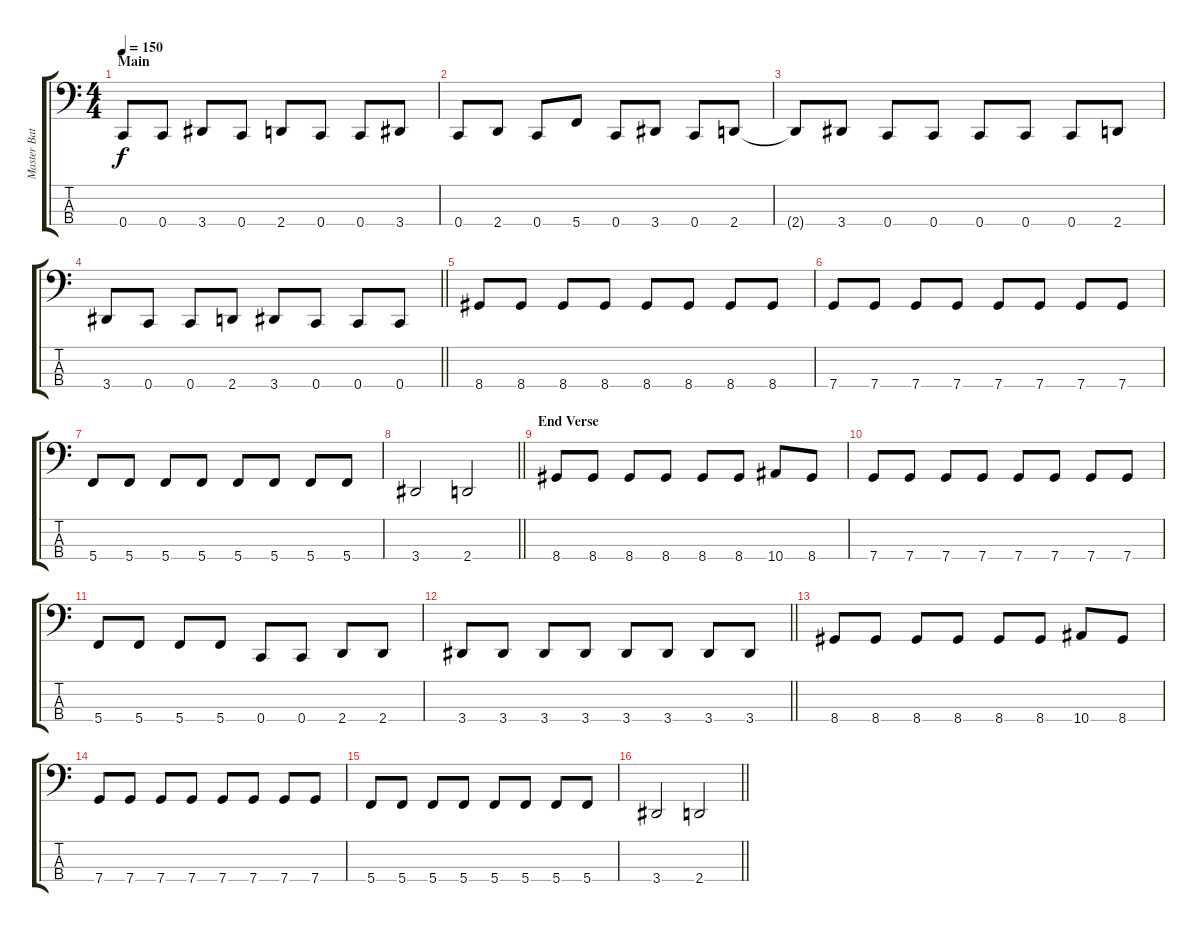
\track ("Master Bates" "Master Bat") {instrument electricbassfinger}
\staff {score tabs}
\tuning (F2 C2 G1 C1) {hide}
\ts (4 4)
\section ("" "Main")
\tempo 150
\clef f4
\ks c
0.4.8{dy f} 0.4.8 3.4.8 0.4.8 2.4.8 0.4.8 0.4.8 3.4.8 |
0.4.8 2.4.8 0.4.8 5.4.8 0.4.8 3.4.8 0.4.8 2.4.8 |
2.4{t}.8 3.4.8 0.4.8 0.4.8 0.4.8 0.4.8 0.4.8 2.4.8 |
\barLineRight lightlight
3.4.8 0.4.8 0.4.8 2.4.8 3.4.8 0.4.8 0.4.8 0.4.8 |
\section ("" "")
8.4.8 8.4.8 8.4.8 8.4.8 8.4.8 8.4.8 8.4.8 8.4.8 |
7.4.8 7.4.8 7.4.8 7.4.8 7.4.8 7.4.8 7.4.8 7.4.8 |
5.4.8 5.4.8 5.4.8 5.4.8 5.4.8 5.4.8 5.4.8 5.4.8 |
\barLineRight lightlight
3.4.2 2.4.2 |
\section ("" "End Verse")
8.4.8 8.4.8 8.4.8 8.4.8 8.4.8 8.4.8 10.4.8 8.4.8 |
7.4.8 7.4.8 7.4.8 7.4.8 7.4.8 7.4.8 7.4.8 7.4.8 |
5.4.8 5.4.8 5.4.8 5.4.8 0.4.8 0.4.8 2.4.8 2.4.8 |
\barLineRight lightlight
3.4.8 3.4.8 3.4.8 3.4.8 3.4.8 3.4.8 3.4.8 3.4.8 |
\section ("" "")
8.4.8 8.4.8 8.4.8 8.4.8 8.4.8 8.4.8 10.4.8 8.4.8 |
7.4.8 7.4.8 7.4.8 7.4.8 7.4.8 7.4.8 7.4.8 7.4.8 |
5.4.8 5.4.8 5.4.8 5.4.8 5.4.8 5.4.8 5.4.8 5.4.8 |
\barLineRight lightlight
3.4.2 2.4.2
